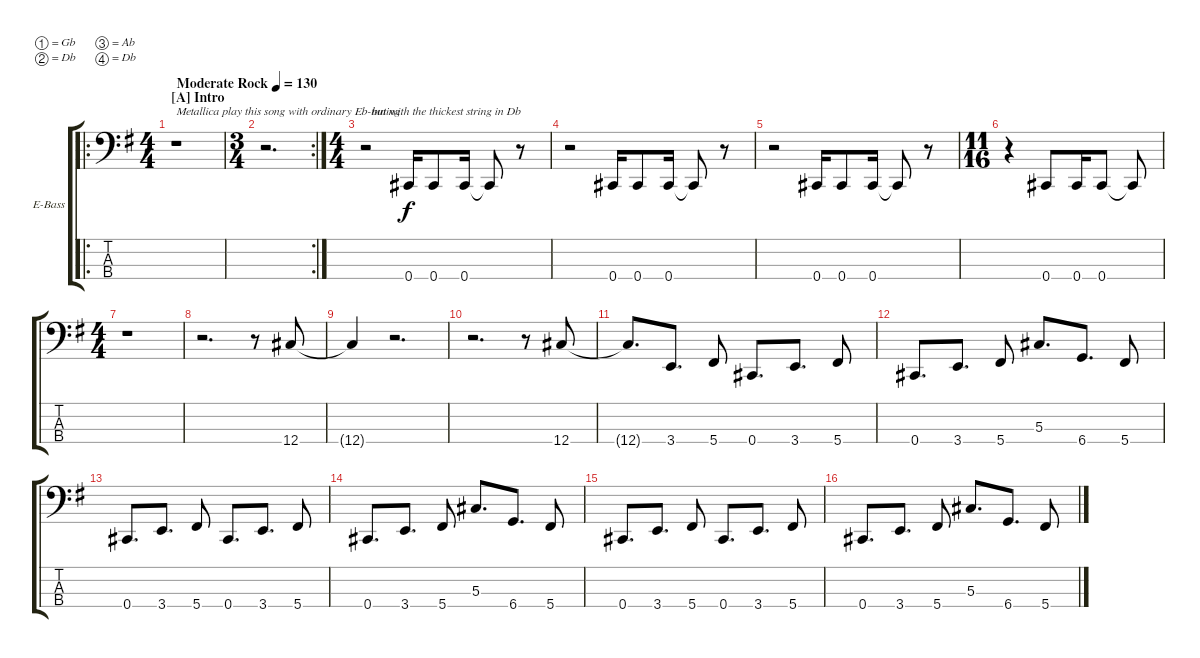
\bracketExtendMode groupsimilarinstruments
\firstSystemTrackNameOrientation horizontal
\otherSystemsTrackNameOrientation horizontal
\track ("Bass" "E-Bass") {instrument electricbassfinger}
\staff {score tabs}
\tuning (Gb2 Db2 Ab1 Db1)
\ro
\ts (4 4)
\section ("A" "Intro")
\tempo (130 "Moderate Rock")
\clef f4
\scale
1.08575
\ks g
r.1{txt "Metallica play this song with ordinary Eb-tuning" dy f instrument electricbassfinger} |
\rc 2
\ts (3 4)
\scale
0.91425 r.2{d} |
\ts (4 4)
\scale
1.08575 r.2{txt "  but with the thickest string in Db"} 0.4.16 0.4.8 0.4.16 0.4{t}.8 r.8 |
\scale
0.91425 r.2 0.4.16 0.4.8 0.4.16 0.4{t}.8 r.8 |
\scale
1.05549 r.2 0.4.16 0.4.8 0.4.16 0.4{t}.8 r.8 |
\ts (11 16)
\scale
0.944515 r.4 0.4.8 0.4.16 0.4.8 0.4{t}.8 |
\ts (4 4)
\scale
1.05549 r.1 |
\scale
0.944515 r.2{d} r.8 12.4.8 |
\scale
1.05549 12.4{t}.4 r.2{d} |
\scale
0.944515 r.2{d} r.8 12.4.8 |
\scale
1.05549 12.4{t}.8{d} 3.4.8{d} 5.4.8 0.4.8{d} 3.4.8{d} 5.4.8 |
\scale
0.944515 0.4.8{d} 3.4.8{d} 5.4.8 5.3.8{d} 6.4.8{d} 5.4.8 |
\scale
1.05549 0.4.8{d} 3.4.8{d} 5.4.8 0.4.8{d} 3.4.8{d} 5.4.8 |
\scale
0.944515 0.4.8{d} 3.4.8{d} 5.4.8 5.3.8{d} 6.4.8{d} 5.4.8 |
\scale
1.05549 0.4.8{d} 3.4.8{d} 5.4.8 0.4.8{d} 3.4.8{d} 5.4.8 |
\scale
0.944515 0.4.8{d} 3.4.8{d} 5.4.8 5.3.8{d} 6.4.8{d} 5.4.8
